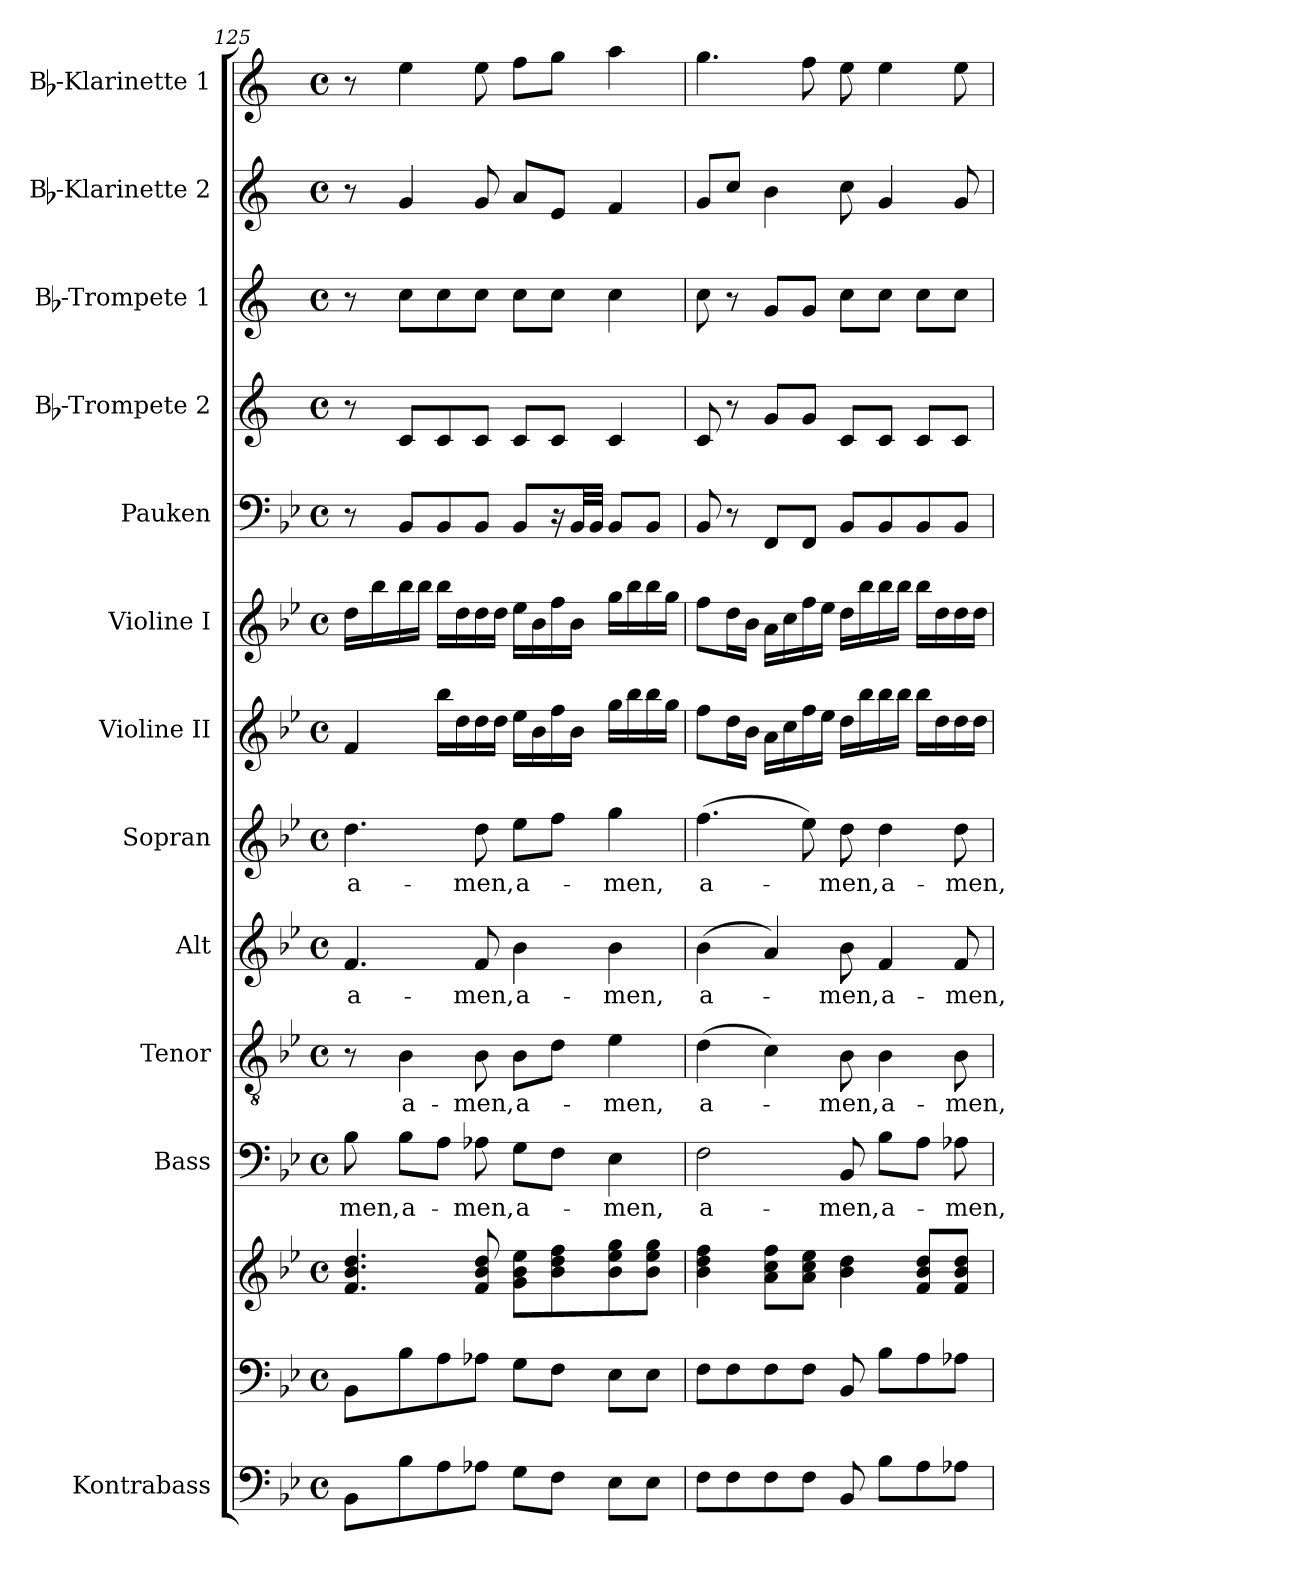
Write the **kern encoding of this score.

**kern	**kern	**kern	**kern	**text	**kern	**text	**kern	**text	**kern	**text	**kern	**kern	**kern	**kern	**kern	**kern	**kern
*part13	*part12	*part12	*part11	*part11	*part10	*part10	*part9	*part9	*part8	*part8	*part7	*part6	*part5	*part4	*part3	*part2	*part1
*staff14	*staff13	*staff12	*staff11	*staff11	*staff10	*staff10	*staff9	*staff9	*staff8	*staff8	*staff7	*staff6	*staff5	*staff4	*staff3	*staff2	*staff1
*I"Kontrabass	*	*	*I"Bass	*	*I"Tenor	*	*I"Alt	*	*I"Sopran	*	*I"Violine II	*I"Violine I	*I"Pauken	*I"Bb-Trompete 2	*I"Bb-Trompete 1	*I"Bb-Klarinette 2	*I"Bb-Klarinette 1
*I'Kb.	*	*	*I'B.	*	*I'T.	*	*I'A.	*	*I'S.	*	*I'Vl. II	*I'Vl. I	*I'Pk.	*I'Bb Trp. 2	*I'Bb Trp. 1	*I'Bb Kl. 2	*I'Bb Kl. 1
*clefF4	*clefF4	*clefG2	*clefF4	*	*clefGv2	*	*clefG2	*	*clefG2	*	*clefG2	*clefG2	*clefF4	*clefG2	*clefG2	*clefG2	*clefG2
*ITrd7c12	*	*	*	*	*	*	*	*	*	*	*	*	*	*ITrd1c2	*ITrd1c2	*ITrd1c2	*ITrd1c2
*k[b-e-]	*k[b-e-]	*k[b-e-]	*k[b-e-]	*	*k[b-e-]	*	*k[b-e-]	*	*k[b-e-]	*	*k[b-e-]	*k[b-e-]	*k[b-e-]	*k[b-e-]	*k[b-e-]	*k[b-e-]	*k[b-e-]
*B-:	*B-:	*B-:	*B-:	*	*B-:	*	*B-:	*	*B-:	*	*B-:	*B-:	*B-:	*B-:	*B-:	*B-:	*B-:
*M4/4	*M4/4	*M4/4	*M4/4	*	*M4/4	*	*M4/4	*	*M4/4	*	*M4/4	*M4/4	*M4/4	*M4/4	*M4/4	*M4/4	*M4/4
*met(c)	*met(c)	*met(c)	*met(c)	*	*met(c)	*	*met(c)	*	*met(c)	*	*met(c)	*met(c)	*met(c)	*met(c)	*met(c)	*met(c)	*met(c)
=125	=125	=125	=125	=125	=125	=125	=125	=125	=125	=125	=125	=125	=125	=125	=125	=125	=125
!	!	!	!	!LO:LY:b	!	!	!	!LO:LY:b	!	!LO:LY:b	!	!	!	!	!	!	!
8BBB-\L	8BB-\L	4.f/ 4.b-/ 4.dd/	8B-\	-men,	8r	.	4.f/	a-	4.dd\	a-	4f/	16dd\LL	8r	8r	8r	8r	8r
.	.	.	.	.	.	.	.	.	.	.	.	16bb-\	.	.	.	.	.
!	!	!	!	!LO:LY:b	!	!LO:LY:b	!	!	!	!	!	!	!	!	!	!	!
8BB-\	8B-\	.	8B-\L	a-	4B-\	a-	.	.	.	.	.	16bb-\	8BB-/L	8B-/L	8b-\L	4f/	4dd\
.	.	.	.	.	.	.	.	.	.	.	.	16bb-\JJ	.	.	.	.	.
8AA\	8A\	.	8A\J	.	.	.	.	.	.	.	16bb-\LL	16bb-\LL	8BB-/	8B-/	8b-\	.	.
.	.	.	.	.	.	.	.	.	.	.	16dd\	16dd\	.	.	.	.	.
!	!	!	!	!LO:LY:b	!	!LO:LY:b	!	!LO:LY:b	!	!LO:LY:b	!	!	!	!	!	!	!
8AA-X\J	8A-X\J	8f/ 8b-/ 8dd/	8A-X\	-men,	8B-\	-men,	8f/	-men,	8dd\	-men,	16dd\	16dd\	8BB-/J	8B-/J	8b-\J	8f/	8dd\
.	.	.	.	.	.	.	.	.	.	.	16dd\JJ	16dd\JJ	.	.	.	.	.
!	!	!	!	!LO:LY:b	!	!LO:LY:b	!	!LO:LY:b	!	!LO:LY:b	!	!	!	!	!	!	!
8GG\L	8G\L	8g\ 8b-\ 8ee-\L	8G\L	a-	8B-\L	a-	4b-\	a-	8ee-\L	a-	16ee-\LL	16ee-\LL	8BB-/L	8B-/L	8b-\L	8g/L	8ee-\L
.	.	.	.	.	.	.	.	.	.	.	16b-\	16b-\	.	.	.	.	.
8FF\J	8F\J	8b-\ 8dd\ 8ff\	8F\J	.	8d\J	.	.	.	8ff\J	.	16ff\	16ff\	16r	8B-/J	8b-\J	8d/J	8ff\J
.	.	.	.	.	.	.	.	.	.	.	16b-\JJ	16b-\JJ	32BB-/LL	.	.	.	.
.	.	.	.	.	.	.	.	.	.	.	.	.	32BB-/JJJ	.	.	.	.
!	!	!	!	!LO:LY:b	!	!LO:LY:b	!	!LO:LY:b	!	!LO:LY:b	!	!	!	!	!	!	!
8EE-\L	8E-\L	8b-\ 8ee-\ 8gg\	4E-\	-men,	4e-\	-men,	4b-\	-men,	4gg\	-men,	16gg\LL	16gg\LL	8BB-/L	4B-/	4b-\	4e-/	4gg\
.	.	.	.	.	.	.	.	.	.	.	16bb-\	16bb-\	.	.	.	.	.
8EE-\J	8E-\J	8b-\ 8ee-\ 8gg\J	.	.	.	.	.	.	.	.	16bb-\	16bb-\	8BB-/J	.	.	.	.
.	.	.	.	.	.	.	.	.	.	.	16gg\JJ	16gg\JJ	.	.	.	.	.
!!LO:PB:g=z
=126	=126	=126	=126	=126	=126	=126	=126	=126	=126	=126	=126	=126	=126	=126	=126	=126	=126
!	!	!	!	!LO:LY:b	!	!LO:LY:b	!	!LO:LY:b	!	!LO:LY:b	!	!	!	!	!	!	!
8FF\L	8F\L	4b-\ 4dd\ 4ff\	2F\	a-	(>4d\	a-	(>4b-\	a-	(>4.ff\	a-	8ff\L	8ff\L	8BB-/	8B-/	8b-\	8f/L	4.ff\
8FF\	8F\	.	.	.	.	.	.	.	.	.	16dd\L	16dd\L	8r	8r	8r	8b-/J	.
.	.	.	.	.	.	.	.	.	.	.	16b-\JJ	16b-\JJ	.	.	.	.	.
8FF\	8F\	8a\ 8cc\ 8ff\L	.	.	4c\)	.	4a/)	.	.	.	16a\LL	16a\LL	8FF/L	8f/L	8f/L	4a\	.
.	.	.	.	.	.	.	.	.	.	.	16cc\	16cc\	.	.	.	.	.
8FF\J	8F\J	8a\ 8cc\ 8ee-\J	.	.	.	.	.	.	8ee-\)	.	16ff\	16ff\	8FF/J	8f/J	8f/J	.	8ee-\
.	.	.	.	.	.	.	.	.	.	.	16ee-\JJ	16ee-\JJ	.	.	.	.	.
!	!	!	!	!LO:LY:b	!	!LO:LY:b	!	!LO:LY:b	!	!LO:LY:b	!	!	!	!	!	!	!
8BBB-/	8BB-/	4b-\ 4dd\	8BB-/	-men,	8B-\	-men,	8b-\	-men,	8dd\	-men,	16dd\LL	16dd\LL	8BB-/L	8B-/L	8b-\L	8b-\	8dd\
.	.	.	.	.	.	.	.	.	.	.	16bb-\	16bb-\	.	.	.	.	.
!	!	!	!	!LO:LY:b	!	!LO:LY:b	!	!LO:LY:b	!	!LO:LY:b	!	!	!	!	!	!	!
8BB-\L	8B-\L	.	8B-\L	a-	4B-\	a-	4f/	a-	4dd\	a-	16bb-\	16bb-\	8BB-/	8B-/J	8b-\J	4f/	4dd\
.	.	.	.	.	.	.	.	.	.	.	16bb-\JJ	16bb-\JJ	.	.	.	.	.
8AA\	8A\	8f/ 8b-/ 8dd/L	8A\J	.	.	.	.	.	.	.	16bb-\LL	16bb-\LL	8BB-/	8B-/L	8b-\L	.	.
.	.	.	.	.	.	.	.	.	.	.	16dd\	16dd\	.	.	.	.	.
!	!	!	!	!LO:LY:b	!	!LO:LY:b	!	!LO:LY:b	!	!LO:LY:b	!	!	!	!	!	!	!
8AA-X\J	8A-X\J	8f/ 8b-/ 8dd/J	8A-X\	-men,	8B-\	-men,	8f/	-men,	8dd\	-men,	16dd\	16dd\	8BB-/J	8B-/J	8b-\J	8f/	8dd\
.	.	.	.	.	.	.	.	.	.	.	16dd\JJ	16dd\JJ	.	.	.	.	.
=	=	=	=	=	=	=	=	=	=	=	=	=	=	=	=	=	=
*-	*-	*-	*-	*-	*-	*-	*-	*-	*-	*-	*-	*-	*-	*-	*-	*-	*-
